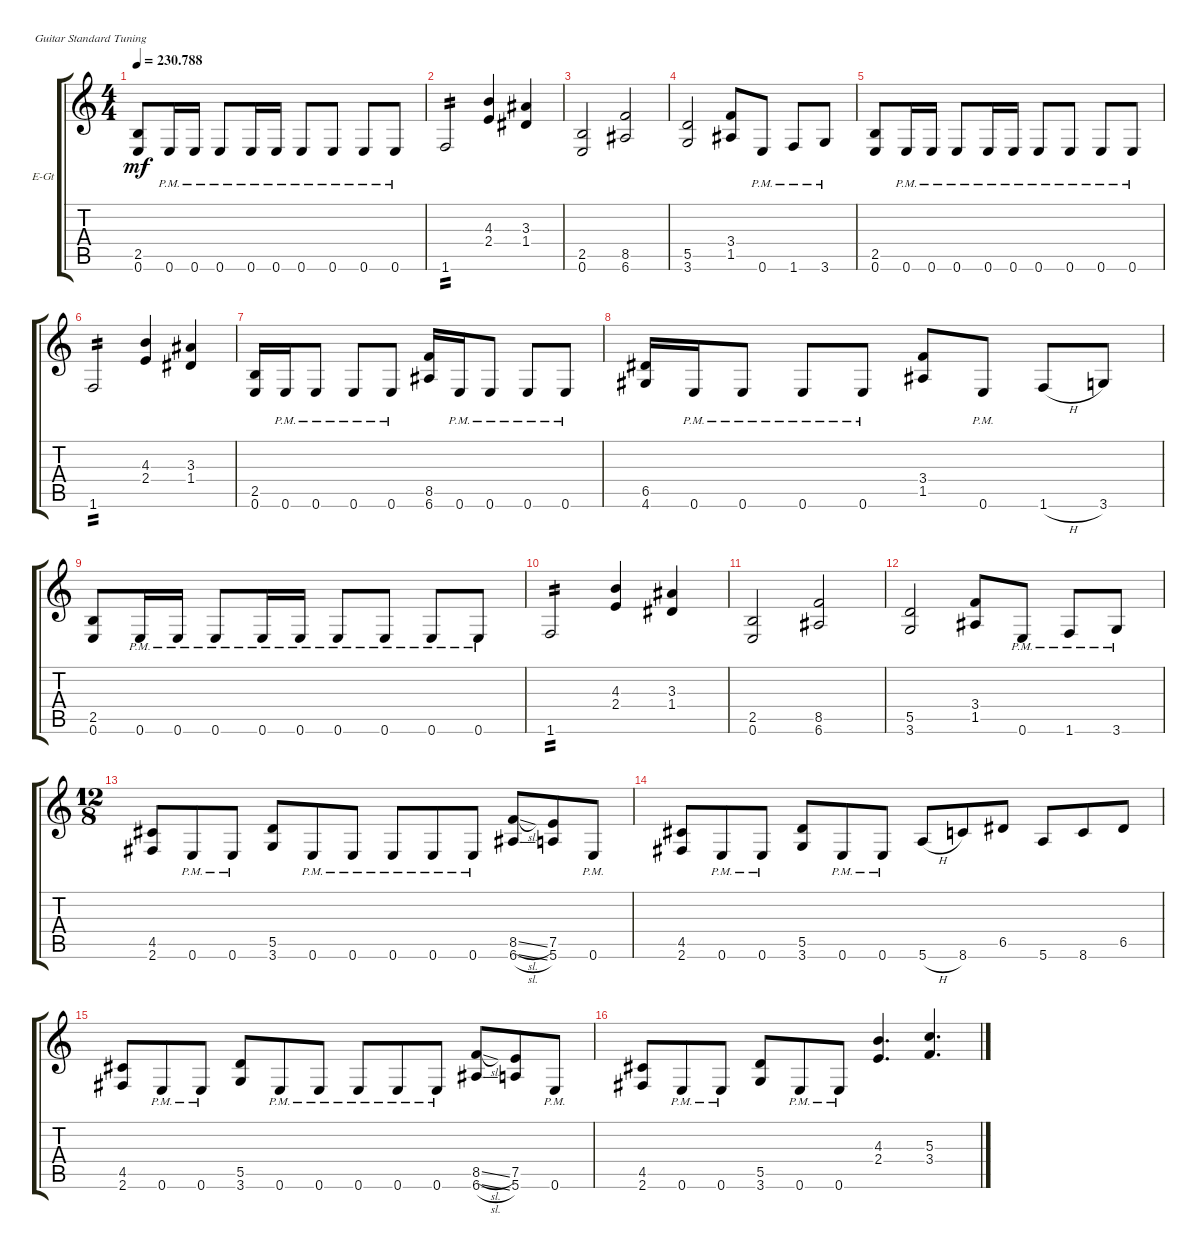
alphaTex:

\defaultSystemsLayout 4
\bracketExtendMode groupsimilarinstruments
\firstSystemTrackNameOrientation horizontal
\otherSystemsTrackNameOrientation horizontal
\track ("Electric Guitar" "E-Gt") {instrument electricguitarclean}
\staff {score tabs}
\tuning (E4 B3 G3 D3 A2 E2)
\ts (4 4)
\tempo
230.788
\accidentals auto
\clef g2
\ottava regular
\simile none
\ks c
(0.6 2.5).8{dy mf} 0.6{pm}.16 0.6{pm}.16 0.6{pm}.8 0.6{pm}.16 0.6{pm}.16 0.6{pm}.8 0.6{pm}.8 0.6{pm}.8 0.6{pm}.8 |
1.6.2{tp 2} (2.4 4.3).4 (1.4 3.3).4 |
(0.6 2.5).2 (6.6 8.5).2 |
(3.6 5.5).2 (1.5 3.4).8 0.6{pm}.8 1.6{pm}.8 3.6{pm}.8 |
(0.6 2.5).8 0.6{pm}.16 0.6{pm}.16 0.6{pm}.8 0.6{pm}.16 0.6{pm}.16 0.6{pm}.8 0.6{pm}.8 0.6{pm}.8 0.6{pm}.8 |
1.6.2{tp 2} (2.4 4.3).4 (1.4 3.3).4 |
(0.6 2.5).16 0.6{pm}.16 0.6{pm}.8 0.6{pm}.8 0.6{pm}.8 (6.6 8.5).16 0.6{pm}.16 0.6{pm}.8 0.6{pm}.8 0.6{pm}.8 |
(4.6 6.5).16 0.6{pm}.16 0.6{pm}.8 0.6{pm}.8 0.6{pm}.8 (1.5 3.4).8 0.6{pm}.8 1.6{h}.8 3.6.8 |
(0.6 2.5).8 0.6{pm}.16 0.6{pm}.16 0.6{pm}.8 0.6{pm}.16 0.6{pm}.16 0.6{pm}.8 0.6{pm}.8 0.6{pm}.8 0.6{pm}.8 |
1.6.2{tp 2} (2.4 4.3).4 (1.4 3.3).4 |
(0.6 2.5).2 (6.6 8.5).2 |
(3.6 5.5).2 (1.5 3.4).8 0.6{pm}.8 1.6{pm}.8 3.6{pm}.8 |
\ts (12 8)
(2.6 4.5).8 0.6{pm}.8 0.6{pm}.8 (3.6 5.5).8 0.6{pm}.8 0.6{pm}.8 0.6{pm}.8 0.6{pm}.8 0.6{pm}.8 (6.6{sl} 8.5{sl}).8 (5.6 7.5).8 0.6{pm}.8 |
(2.6 4.5).8 0.6{pm}.8 0.6{pm}.8 (3.6 5.5).8 0.6{pm}.8 0.6{pm}.8 5.6{h}.8 8.6.8 6.5.8 5.6.8 8.6.8 6.5.8 |
(2.6 4.5).8 0.6{pm}.8 0.6{pm}.8 (3.6 5.5).8 0.6{pm}.8 0.6{pm}.8 0.6{pm}.8 0.6{pm}.8 0.6{pm}.8 (6.6{sl} 8.5{sl}).8 (5.6 7.5).8 0.6{pm}.8 |
(2.6 4.5).8 0.6{pm}.8 0.6{pm}.8 (3.6 5.5).8 0.6{pm}.8 0.6{pm}.8 (2.4 4.3).4{d} (3.4 5.3).4{d}
